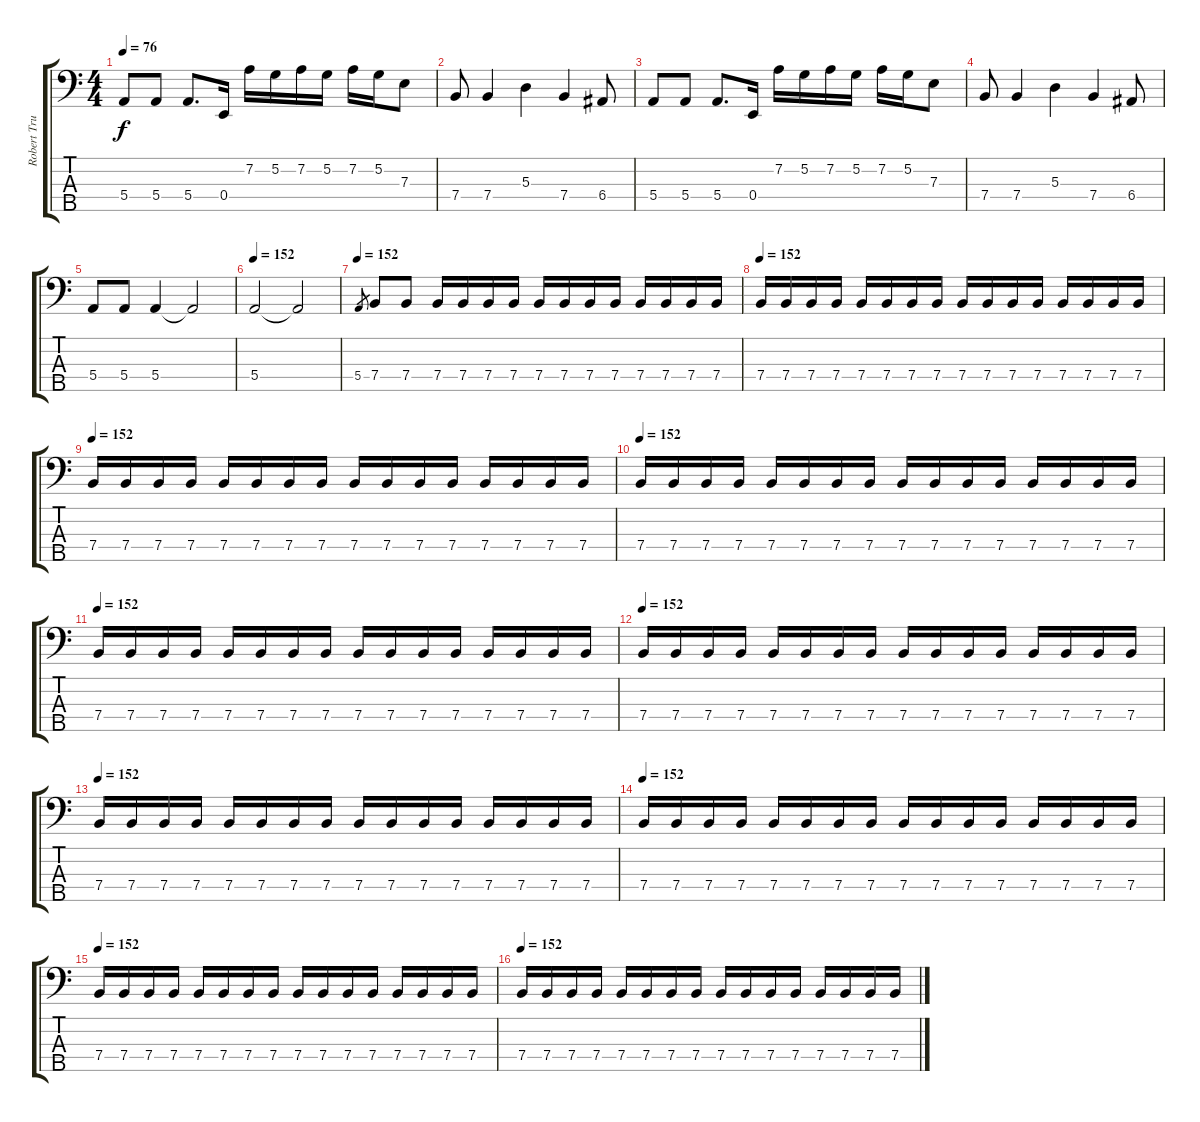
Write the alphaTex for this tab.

\track ("Robert Trujillo" "Robert Tru") {instrument electricbassfinger}
\staff {score tabs}
\tuning (G2 D2 A1 E1 B0) {hide}
\ts (4 4)
\tempo 76
\clef f4
\ks c
5.4.8{dy f} 5.4.8 5.4.8{d} 0.4.16 7.2.16 5.2.16 7.2.16 5.2.16 7.2.16 5.2.16 7.3.8 |
7.4.8 7.4.4 5.3.4 7.4.4 6.4.8 |
5.4.8 5.4.8 5.4.8{d} 0.4.16 7.2.16 5.2.16 7.2.16 5.2.16 7.2.16 5.2.16 7.3.8 |
7.4.8 7.4.4 5.3.4 7.4.4 6.4.8 |
5.4.8 5.4.8 5.4.4 5.4{t}.2 |
\tempo 152
5.4.2 5.4{t}.2 |
\tempo 152
5.4.8{gr} 7.4.8 7.4.8 7.4.16 7.4.16 7.4.16 7.4.16 7.4.16 7.4.16 7.4.16 7.4.16 7.4.16 7.4.16 7.4.16 7.4.16 |
\tempo 152
7.4.16 7.4.16 7.4.16 7.4.16 7.4.16 7.4.16 7.4.16 7.4.16 7.4.16 7.4.16 7.4.16 7.4.16 7.4.16 7.4.16 7.4.16 7.4.16 |
\tempo 152
7.4.16 7.4.16 7.4.16 7.4.16 7.4.16 7.4.16 7.4.16 7.4.16 7.4.16 7.4.16 7.4.16 7.4.16 7.4.16 7.4.16 7.4.16 7.4.16 |
\tempo 152
7.4.16 7.4.16 7.4.16 7.4.16 7.4.16 7.4.16 7.4.16 7.4.16 7.4.16 7.4.16 7.4.16 7.4.16 7.4.16 7.4.16 7.4.16 7.4.16 |
\tempo 152
7.4.16 7.4.16 7.4.16 7.4.16 7.4.16 7.4.16 7.4.16 7.4.16 7.4.16 7.4.16 7.4.16 7.4.16 7.4.16 7.4.16 7.4.16 7.4.16 |
\tempo 152
7.4.16 7.4.16 7.4.16 7.4.16 7.4.16 7.4.16 7.4.16 7.4.16 7.4.16 7.4.16 7.4.16 7.4.16 7.4.16 7.4.16 7.4.16 7.4.16 |
\tempo 152
7.4.16 7.4.16 7.4.16 7.4.16 7.4.16 7.4.16 7.4.16 7.4.16 7.4.16 7.4.16 7.4.16 7.4.16 7.4.16 7.4.16 7.4.16 7.4.16 |
\tempo 152
7.4.16 7.4.16 7.4.16 7.4.16 7.4.16 7.4.16 7.4.16 7.4.16 7.4.16 7.4.16 7.4.16 7.4.16 7.4.16 7.4.16 7.4.16 7.4.16 |
\tempo 152
7.4.16 7.4.16 7.4.16 7.4.16 7.4.16 7.4.16 7.4.16 7.4.16 7.4.16 7.4.16 7.4.16 7.4.16 7.4.16 7.4.16 7.4.16 7.4.16 |
\tempo 152
7.4.16 7.4.16 7.4.16 7.4.16 7.4.16 7.4.16 7.4.16 7.4.16 7.4.16 7.4.16 7.4.16 7.4.16 7.4.16 7.4.16 7.4.16 7.4.16
